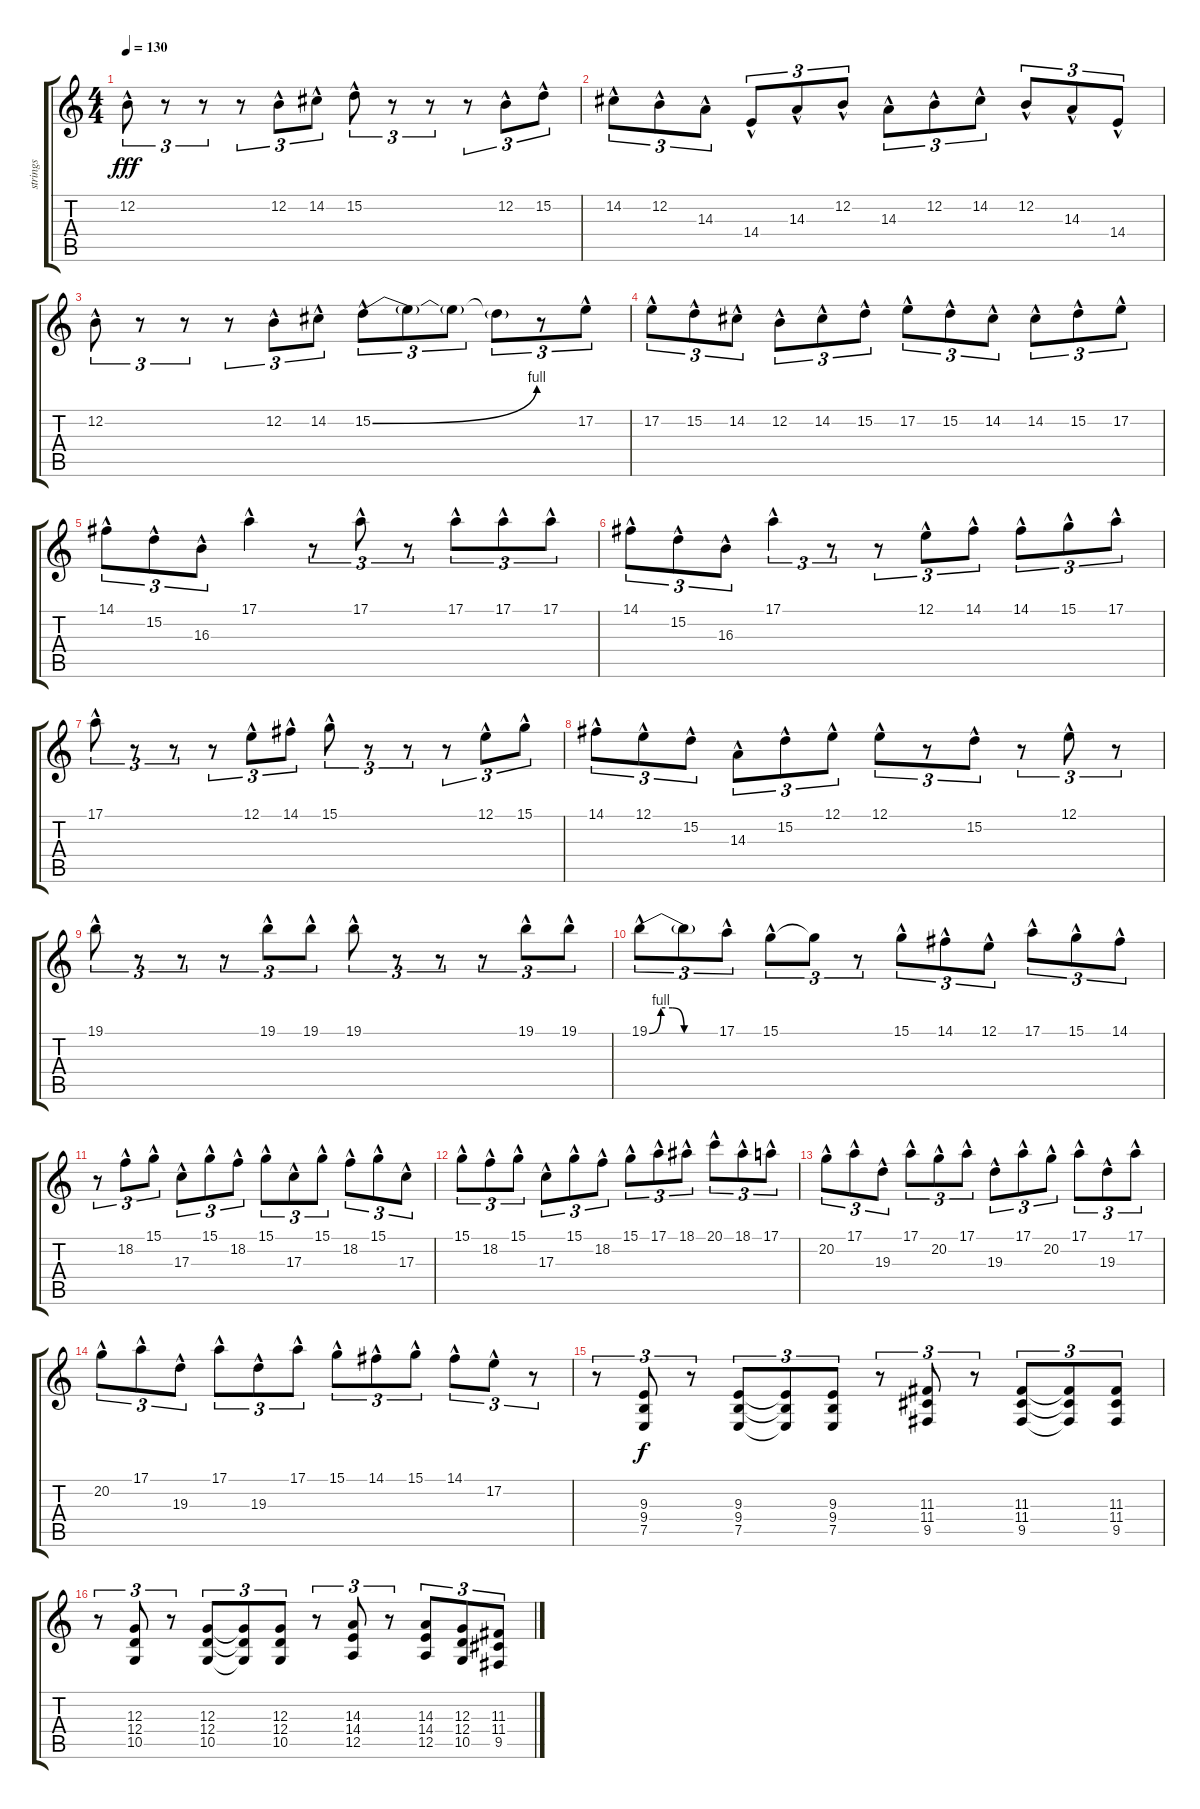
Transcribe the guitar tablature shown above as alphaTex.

\track ("strings" "strings") {instrument stringensemble1}
\staff {score tabs}
\tuning (E4 B3 G3 D3 A2 E2) {hide}
\ts (4 4)
\tempo 130
\clef g2
\ks c
12.2{hac}.8{tu (3 2) dy fff} r.8{tu (3 2)} r.8{tu (3 2)} r.8{tu (3 2)} 12.2{hac}.8{tu (3 2)} 14.2{hac}.8{tu (3 2)} 15.2{hac}.8{tu (3 2)} r.8{tu (3 2)} r.8{tu (3 2)} r.8{tu (3 2)} 12.2{hac}.8{tu (3 2)} 15.2{hac}.8{tu (3 2)} |
14.2{hac}.8{tu (3 2)} 12.2{hac}.8{tu (3 2)} 14.3{hac}.8{tu (3 2)} 14.4{hac}.8{tu (3 2)} 14.3{hac}.8{tu (3 2)} 12.2{hac}.8{tu (3 2)} 14.3{hac}.8{tu (3 2)} 12.2{hac}.8{tu (3 2)} 14.2{hac}.8{tu (3 2)} 12.2{hac}.8{tu (3 2)} 14.3{hac}.8{tu (3 2)} 14.4{hac}.8{tu (3 2)} |
12.2{hac}.8{tu (3 2)} r.8{tu (3 2)} r.8{tu (3 2)} r.8{tu (3 2)} 12.2{hac}.8{tu (3 2)} 14.2{hac}.8{tu (3 2)} 15.2{be (bend 0 0 60 4) hac}.8{tu (3 2)} 15.2{t}.8{tu (3 2)} 15.2{t}.8{tu (3 2)} 15.2{t}.8{tu (3 2)} r.8{tu (3 2)} 17.2{hac}.8{tu (3 2)} |
17.2{hac}.8{tu (3 2)} 15.2{hac}.8{tu (3 2)} 14.2{hac}.8{tu (3 2)} 12.2{hac}.8{tu (3 2)} 14.2{hac}.8{tu (3 2)} 15.2{hac}.8{tu (3 2)} 17.2{hac}.8{tu (3 2)} 15.2{hac}.8{tu (3 2)} 14.2{hac}.8{tu (3 2)} 14.2{hac}.8{tu (3 2)} 15.2{hac}.8{tu (3 2)} 17.2{hac}.8{tu (3 2)} |
14.1{hac}.8{tu (3 2)} 15.2{hac}.8{tu (3 2)} 16.3{hac}.8{tu (3 2)} 17.1{hac}.4 r.8{tu (3 2)} 17.1{hac}.8{tu (3 2)} r.8{tu (3 2)} 17.1{hac}.8{tu (3 2)} 17.1{hac}.8{tu (3 2)} 17.1{hac}.8{tu (3 2)} |
14.1{hac}.8{tu (3 2)} 15.2{hac}.8{tu (3 2)} 16.3{hac}.8{tu (3 2)} 17.1{hac}.4{tu (3 2)} r.8{tu (3 2)} r.8{tu (3 2)} 12.1{hac}.8{tu (3 2)} 14.1{hac}.8{tu (3 2)} 14.1{hac}.8{tu (3 2)} 15.1{hac}.8{tu (3 2)} 17.1{hac}.8{tu (3 2)} |
17.1{hac}.8{tu (3 2)} r.8{tu (3 2)} r.8{tu (3 2)} r.8{tu (3 2)} 12.1{hac}.8{tu (3 2)} 14.1{hac}.8{tu (3 2)} 15.1{hac}.8{tu (3 2)} r.8{tu (3 2)} r.8{tu (3 2)} r.8{tu (3 2)} 12.1{hac}.8{tu (3 2)} 15.1{hac}.8{tu (3 2)} |
14.1{hac}.8{tu (3 2)} 12.1{hac}.8{tu (3 2)} 15.2{hac}.8{tu (3 2)} 14.3{hac}.8{tu (3 2)} 15.2{hac}.8{tu (3 2)} 12.1{hac}.8{tu (3 2)} 12.1{hac}.8{tu (3 2)} r.8{tu (3 2)} 15.2{hac}.8{tu (3 2)} r.8{tu (3 2)} 12.1{hac}.8{tu (3 2)} r.8{tu (3 2)} |
19.1{hac}.8{tu (3 2)} r.8{tu (3 2)} r.8{tu (3 2)} r.8{tu (3 2)} 19.1{hac}.8{tu (3 2)} 19.1{hac}.8{tu (3 2)} 19.1{hac}.8{tu (3 2)} r.8{tu (3 2)} r.8{tu (3 2)} r.8{tu (3 2)} 19.1{hac}.8{tu (3 2)} 19.1{hac}.8{tu (3 2)} |
19.1{be (custom 0 0 10 4 20 4 30 0 60 0) hac}.8{tu (3 2)} 19.1{t}.8{tu (3 2)} 17.1{hac}.8{tu (3 2)} 15.1{hac}.8{tu (3 2)} 15.1{t}.8{tu (3 2)} r.8{tu (3 2)} 15.1{hac}.8{tu (3 2)} 14.1{hac}.8{tu (3 2)} 12.1{hac}.8{tu (3 2)} 17.1{hac}.8{tu (3 2)} 15.1{hac}.8{tu (3 2)} 14.1{hac}.8{tu (3 2)} |
r.8{tu (3 2)} 18.2{hac}.8{tu (3 2)} 15.1{hac}.8{tu (3 2)} 17.3{hac}.8{tu (3 2)} 15.1{hac}.8{tu (3 2)} 18.2{hac}.8{tu (3 2)} 15.1{hac}.8{tu (3 2)} 17.3{hac}.8{tu (3 2)} 15.1{hac}.8{tu (3 2)} 18.2{hac}.8{tu (3 2)} 15.1{hac}.8{tu (3 2)} 17.3{hac}.8{tu (3 2)} |
15.1{hac}.8{tu (3 2)} 18.2{hac}.8{tu (3 2)} 15.1{hac}.8{tu (3 2)} 17.3{hac}.8{tu (3 2)} 15.1{hac}.8{tu (3 2)} 18.2{hac}.8{tu (3 2)} 15.1{hac}.8{tu (3 2)} 17.1{hac}.8{tu (3 2)} 18.1{hac}.8{tu (3 2)} 20.1{hac}.8{tu (3 2)} 18.1{hac}.8{tu (3 2)} 17.1{hac}.8{tu (3 2)} |
20.2{hac}.8{tu (3 2)} 17.1{hac}.8{tu (3 2)} 19.3{hac}.8{tu (3 2)} 17.1{hac}.8{tu (3 2)} 20.2{hac}.8{tu (3 2)} 17.1{hac}.8{tu (3 2)} 19.3{hac}.8{tu (3 2)} 17.1{hac}.8{tu (3 2)} 20.2{hac}.8{tu (3 2)} 17.1{hac}.8{tu (3 2)} 19.3{hac}.8{tu (3 2)} 17.1{hac}.8{tu (3 2)} |
20.2{hac}.8{tu (3 2)} 17.1{hac}.8{tu (3 2)} 19.3{hac}.8{tu (3 2)} 17.1{hac}.8{tu (3 2)} 19.3{hac}.8{tu (3 2)} 17.1{hac}.8{tu (3 2)} 15.1{hac}.8{tu (3 2)} 14.1{hac}.8{tu (3 2)} 15.1{hac}.8{tu (3 2)} 14.1{hac}.8{tu (3 2)} 17.2{hac}.8{tu (3 2)} r.8{tu (3 2)} |
r.8{tu (3 2)} (9.3 9.4 7.5).8{tu (3 2) dy f} r.8{tu (3 2)} (9.3 9.4 7.5).8{tu (3 2)} (9.3{t} 9.4{t} 7.5{t}).8{tu (3 2)} (9.3 9.4 7.5).8{tu (3 2)} r.8{tu (3 2)} (11.3 11.4 9.5).8{tu (3 2)} r.8{tu (3 2)} (11.3 11.4 9.5).8{tu (3 2)} (11.3{t} 11.4{t} 9.5{t}).8{tu (3 2)} (11.3 11.4 9.5).8{tu (3 2)} |
r.8{tu (3 2)} (12.3 12.4 10.5).8{tu (3 2)} r.8{tu (3 2)} (12.3 12.4 10.5).8{tu (3 2)} (12.3{t} 12.4{t} 10.5{t}).8{tu (3 2)} (12.3 12.4 10.5).8{tu (3 2)} r.8{tu (3 2)} (14.3 14.4 12.5).8{tu (3 2)} r.8{tu (3 2)} (14.3 14.4 12.5).8{tu (3 2)} (12.3 12.4 10.5).8{tu (3 2)} (11.3 11.4 9.5).8{tu (3 2)}
